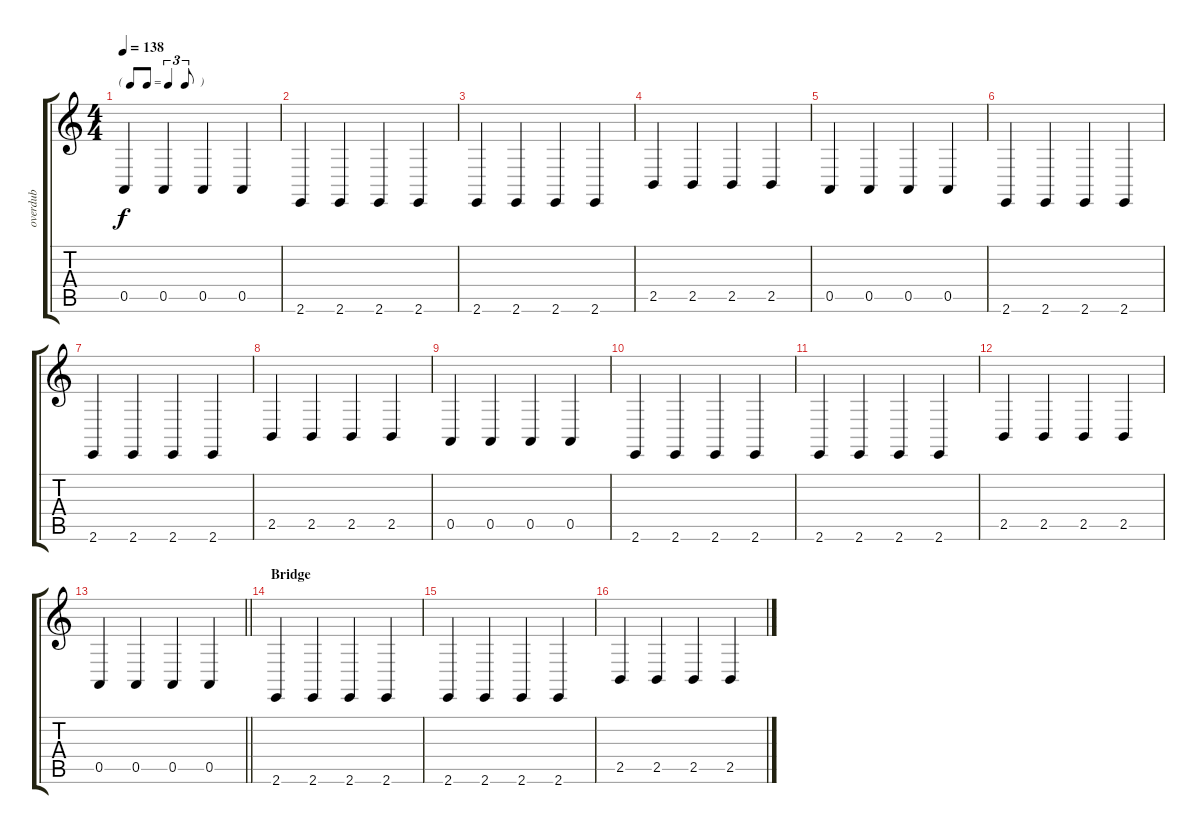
\track ("overdub" "overdub") {instrument acousticgrandpiano}
\staff {score tabs}
\tuning (E4 B3 G3 D3 A2 D2) {hide}
\ts (4 4)
\tf triplet8th
\tempo 138
\clef g2
\ks c
0.5.4{dy f} 0.5.4 0.5.4 0.5.4 |
2.6.4 2.6.4 2.6.4 2.6.4 |
2.6.4 2.6.4 2.6.4 2.6.4 |
2.5.4 2.5.4 2.5.4 2.5.4 |
0.5.4 0.5.4 0.5.4 0.5.4 |
2.6.4 2.6.4 2.6.4 2.6.4 |
2.6.4 2.6.4 2.6.4 2.6.4 |
2.5.4 2.5.4 2.5.4 2.5.4 |
0.5.4 0.5.4 0.5.4 0.5.4 |
2.6.4 2.6.4 2.6.4 2.6.4 |
2.6.4 2.6.4 2.6.4 2.6.4 |
2.5.4 2.5.4 2.5.4 2.5.4 |
\barLineRight lightlight
0.5.4 0.5.4 0.5.4 0.5.4 |
\section ("" "Bridge")
2.6.4{volume 6} 2.6.4 2.6.4 2.6.4 |
2.6.4 2.6.4 2.6.4 2.6.4 |
2.5.4 2.5.4 2.5.4 2.5.4
